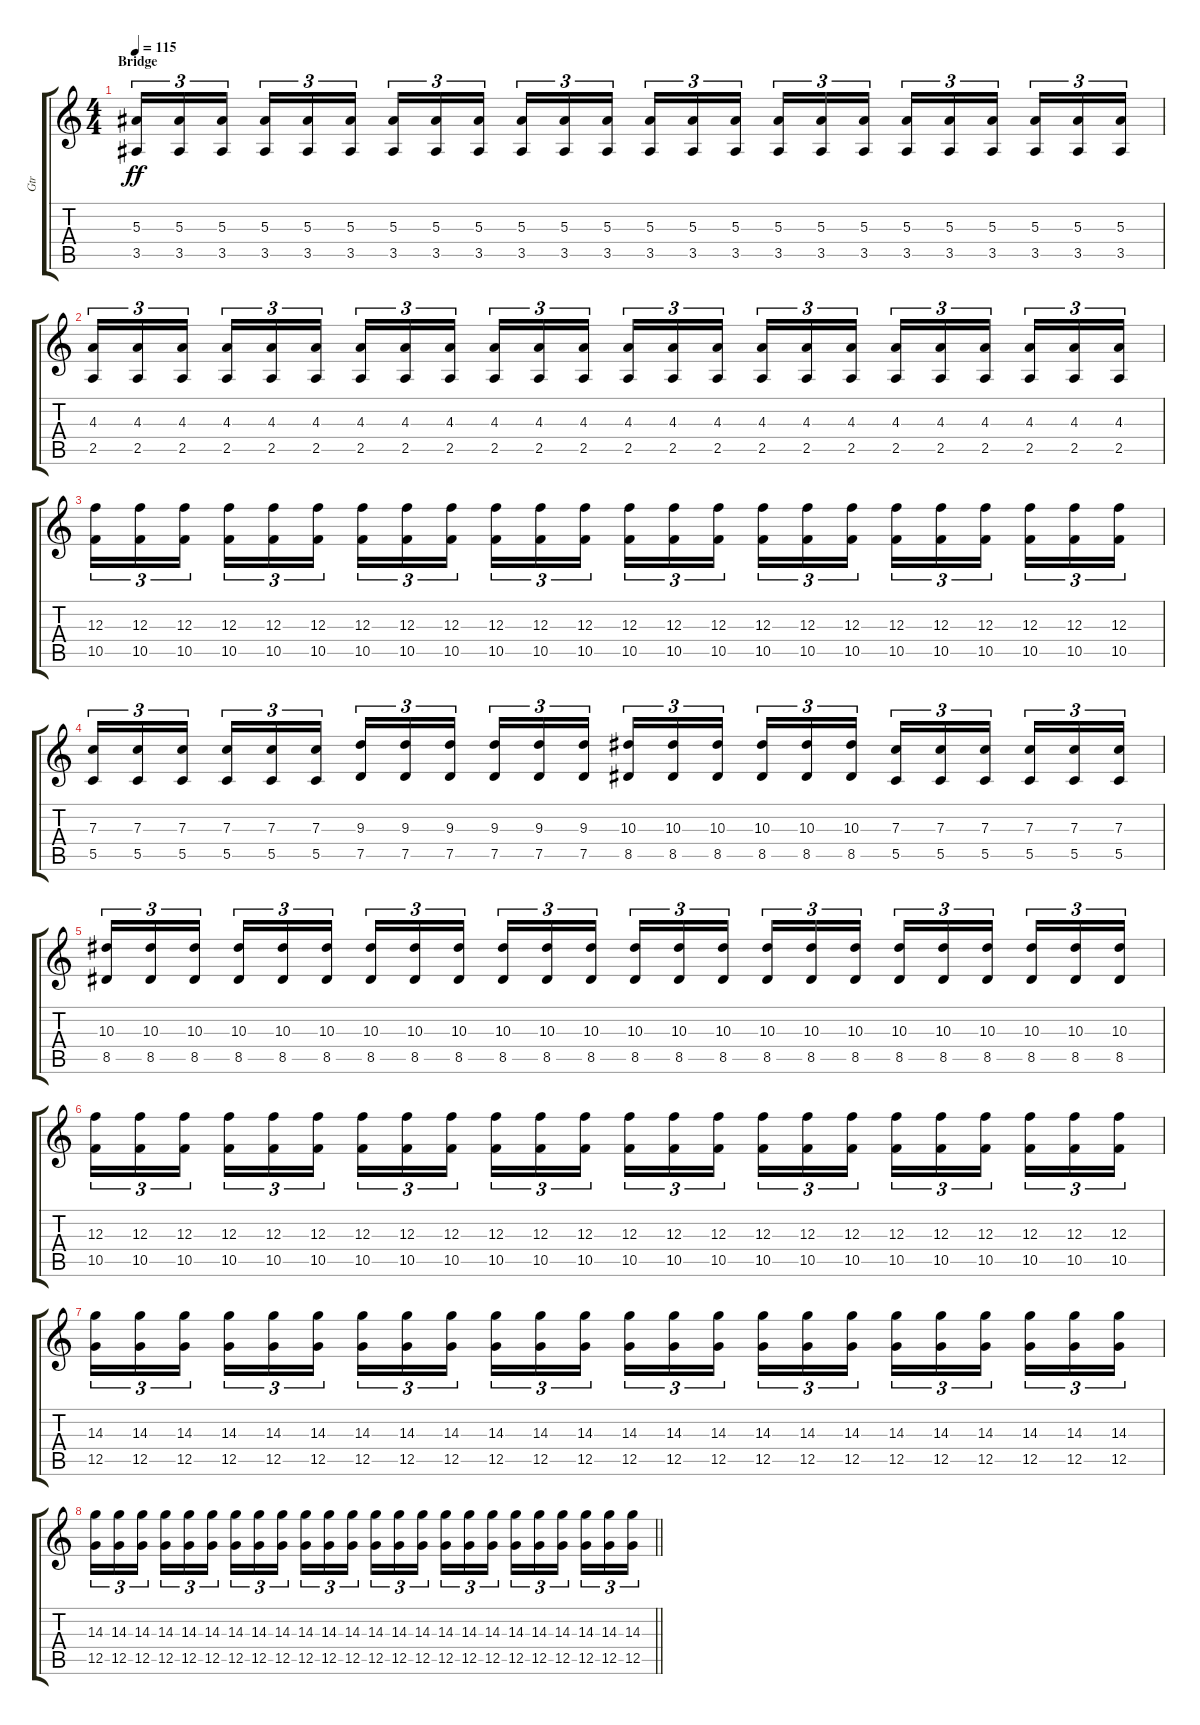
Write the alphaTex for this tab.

\track ("Gtr" "Gtr") {instrument distortionguitar}
\staff {score tabs}
\tuning (D4 A3 F3 C3 G2 D2) {hide}
\ts (4 4)
\section ("" "Bridge")
\tempo 115
\clef g2
\ks c
(5.3 3.5).16{tu (3 2) dy ff} (5.3 3.5).16{tu (3 2)} (5.3 3.5).16{tu (3 2) beam splitsecondary} (5.3 3.5).16{tu (3 2)} (5.3 3.5).16{tu (3 2)} (5.3 3.5).16{tu (3 2)} (5.3 3.5).16{tu (3 2)} (5.3 3.5).16{tu (3 2)} (5.3 3.5).16{tu (3 2) beam splitsecondary} (5.3 3.5).16{tu (3 2)} (5.3 3.5).16{tu (3 2)} (5.3 3.5).16{tu (3 2)} (5.3 3.5).16{tu (3 2)} (5.3 3.5).16{tu (3 2)} (5.3 3.5).16{tu (3 2) beam splitsecondary} (5.3 3.5).16{tu (3 2)} (5.3 3.5).16{tu (3 2)} (5.3 3.5).16{tu (3 2)} (5.3 3.5).16{tu (3 2)} (5.3 3.5).16{tu (3 2)} (5.3 3.5).16{tu (3 2) beam splitsecondary} (5.3 3.5).16{tu (3 2)} (5.3 3.5).16{tu (3 2)} (5.3 3.5).16{tu (3 2)} |
(4.3 2.5).16{tu (3 2)} (4.3 2.5).16{tu (3 2)} (4.3 2.5).16{tu (3 2) beam splitsecondary} (4.3 2.5).16{tu (3 2)} (4.3 2.5).16{tu (3 2)} (4.3 2.5).16{tu (3 2)} (4.3 2.5).16{tu (3 2)} (4.3 2.5).16{tu (3 2)} (4.3 2.5).16{tu (3 2) beam splitsecondary} (4.3 2.5).16{tu (3 2)} (4.3 2.5).16{tu (3 2)} (4.3 2.5).16{tu (3 2)} (4.3 2.5).16{tu (3 2)} (4.3 2.5).16{tu (3 2)} (4.3 2.5).16{tu (3 2) beam splitsecondary} (4.3 2.5).16{tu (3 2)} (4.3 2.5).16{tu (3 2)} (4.3 2.5).16{tu (3 2)} (4.3 2.5).16{tu (3 2)} (4.3 2.5).16{tu (3 2)} (4.3 2.5).16{tu (3 2) beam splitsecondary} (4.3 2.5).16{tu (3 2)} (4.3 2.5).16{tu (3 2)} (4.3 2.5).16{tu (3 2)} |
(12.3 10.5).16{tu (3 2)} (12.3 10.5).16{tu (3 2)} (12.3 10.5).16{tu (3 2) beam splitsecondary} (12.3 10.5).16{tu (3 2)} (12.3 10.5).16{tu (3 2)} (12.3 10.5).16{tu (3 2)} (12.3 10.5).16{tu (3 2)} (12.3 10.5).16{tu (3 2)} (12.3 10.5).16{tu (3 2) beam splitsecondary} (12.3 10.5).16{tu (3 2)} (12.3 10.5).16{tu (3 2)} (12.3 10.5).16{tu (3 2)} (12.3 10.5).16{tu (3 2)} (12.3 10.5).16{tu (3 2)} (12.3 10.5).16{tu (3 2) beam splitsecondary} (12.3 10.5).16{tu (3 2)} (12.3 10.5).16{tu (3 2)} (12.3 10.5).16{tu (3 2)} (12.3 10.5).16{tu (3 2)} (12.3 10.5).16{tu (3 2)} (12.3 10.5).16{tu (3 2) beam splitsecondary} (12.3 10.5).16{tu (3 2)} (12.3 10.5).16{tu (3 2)} (12.3 10.5).16{tu (3 2)} |
(7.3 5.5).16{tu (3 2)} (7.3 5.5).16{tu (3 2)} (7.3 5.5).16{tu (3 2) beam splitsecondary} (7.3 5.5).16{tu (3 2)} (7.3 5.5).16{tu (3 2)} (7.3 5.5).16{tu (3 2)} (9.3 7.5).16{tu (3 2)} (9.3 7.5).16{tu (3 2)} (9.3 7.5).16{tu (3 2) beam splitsecondary} (9.3 7.5).16{tu (3 2)} (9.3 7.5).16{tu (3 2)} (9.3 7.5).16{tu (3 2)} (10.3 8.5).16{tu (3 2)} (10.3 8.5).16{tu (3 2)} (10.3 8.5).16{tu (3 2) beam splitsecondary} (10.3 8.5).16{tu (3 2)} (10.3 8.5).16{tu (3 2)} (10.3 8.5).16{tu (3 2)} (7.3 5.5).16{tu (3 2)} (7.3 5.5).16{tu (3 2)} (7.3 5.5).16{tu (3 2) beam splitsecondary} (7.3 5.5).16{tu (3 2)} (7.3 5.5).16{tu (3 2)} (7.3 5.5).16{tu (3 2)} |
(10.3 8.5).16{tu (3 2)} (10.3 8.5).16{tu (3 2)} (10.3 8.5).16{tu (3 2) beam splitsecondary} (10.3 8.5).16{tu (3 2)} (10.3 8.5).16{tu (3 2)} (10.3 8.5).16{tu (3 2)} (10.3 8.5).16{tu (3 2)} (10.3 8.5).16{tu (3 2)} (10.3 8.5).16{tu (3 2) beam splitsecondary} (10.3 8.5).16{tu (3 2)} (10.3 8.5).16{tu (3 2)} (10.3 8.5).16{tu (3 2)} (10.3 8.5).16{tu (3 2)} (10.3 8.5).16{tu (3 2)} (10.3 8.5).16{tu (3 2) beam splitsecondary} (10.3 8.5).16{tu (3 2)} (10.3 8.5).16{tu (3 2)} (10.3 8.5).16{tu (3 2)} (10.3 8.5).16{tu (3 2)} (10.3 8.5).16{tu (3 2)} (10.3 8.5).16{tu (3 2) beam splitsecondary} (10.3 8.5).16{tu (3 2)} (10.3 8.5).16{tu (3 2)} (10.3 8.5).16{tu (3 2)} |
(12.3 10.5).16{tu (3 2)} (12.3 10.5).16{tu (3 2)} (12.3 10.5).16{tu (3 2) beam splitsecondary} (12.3 10.5).16{tu (3 2)} (12.3 10.5).16{tu (3 2)} (12.3 10.5).16{tu (3 2)} (12.3 10.5).16{tu (3 2)} (12.3 10.5).16{tu (3 2)} (12.3 10.5).16{tu (3 2) beam splitsecondary} (12.3 10.5).16{tu (3 2)} (12.3 10.5).16{tu (3 2)} (12.3 10.5).16{tu (3 2)} (12.3 10.5).16{tu (3 2)} (12.3 10.5).16{tu (3 2)} (12.3 10.5).16{tu (3 2) beam splitsecondary} (12.3 10.5).16{tu (3 2)} (12.3 10.5).16{tu (3 2)} (12.3 10.5).16{tu (3 2)} (12.3 10.5).16{tu (3 2)} (12.3 10.5).16{tu (3 2)} (12.3 10.5).16{tu (3 2) beam splitsecondary} (12.3 10.5).16{tu (3 2)} (12.3 10.5).16{tu (3 2)} (12.3 10.5).16{tu (3 2)} |
(14.3 12.5).16{tu (3 2)} (14.3 12.5).16{tu (3 2)} (14.3 12.5).16{tu (3 2) beam splitsecondary} (14.3 12.5).16{tu (3 2)} (14.3 12.5).16{tu (3 2)} (14.3 12.5).16{tu (3 2)} (14.3 12.5).16{tu (3 2)} (14.3 12.5).16{tu (3 2)} (14.3 12.5).16{tu (3 2) beam splitsecondary} (14.3 12.5).16{tu (3 2)} (14.3 12.5).16{tu (3 2)} (14.3 12.5).16{tu (3 2)} (14.3 12.5).16{tu (3 2)} (14.3 12.5).16{tu (3 2)} (14.3 12.5).16{tu (3 2) beam splitsecondary} (14.3 12.5).16{tu (3 2)} (14.3 12.5).16{tu (3 2)} (14.3 12.5).16{tu (3 2)} (14.3 12.5).16{tu (3 2)} (14.3 12.5).16{tu (3 2)} (14.3 12.5).16{tu (3 2) beam splitsecondary} (14.3 12.5).16{tu (3 2)} (14.3 12.5).16{tu (3 2)} (14.3 12.5).16{tu (3 2)} |
\barLineRight lightlight
(14.3 12.5).16{tu (3 2)} (14.3 12.5).16{tu (3 2)} (14.3 12.5).16{tu (3 2) beam splitsecondary} (14.3 12.5).16{tu (3 2)} (14.3 12.5).16{tu (3 2)} (14.3 12.5).16{tu (3 2)} (14.3 12.5).16{tu (3 2)} (14.3 12.5).16{tu (3 2)} (14.3 12.5).16{tu (3 2) beam splitsecondary} (14.3 12.5).16{tu (3 2)} (14.3 12.5).16{tu (3 2)} (14.3 12.5).16{tu (3 2)} (14.3 12.5).16{tu (3 2)} (14.3 12.5).16{tu (3 2)} (14.3 12.5).16{tu (3 2) beam splitsecondary} (14.3 12.5).16{tu (3 2)} (14.3 12.5).16{tu (3 2)} (14.3 12.5).16{tu (3 2)} (14.3 12.5).16{tu (3 2)} (14.3 12.5).16{tu (3 2)} (14.3 12.5).16{tu (3 2) beam splitsecondary} (14.3 12.5).16{tu (3 2)} (14.3 12.5).16{tu (3 2)} (14.3 12.5).16{tu (3 2)}
